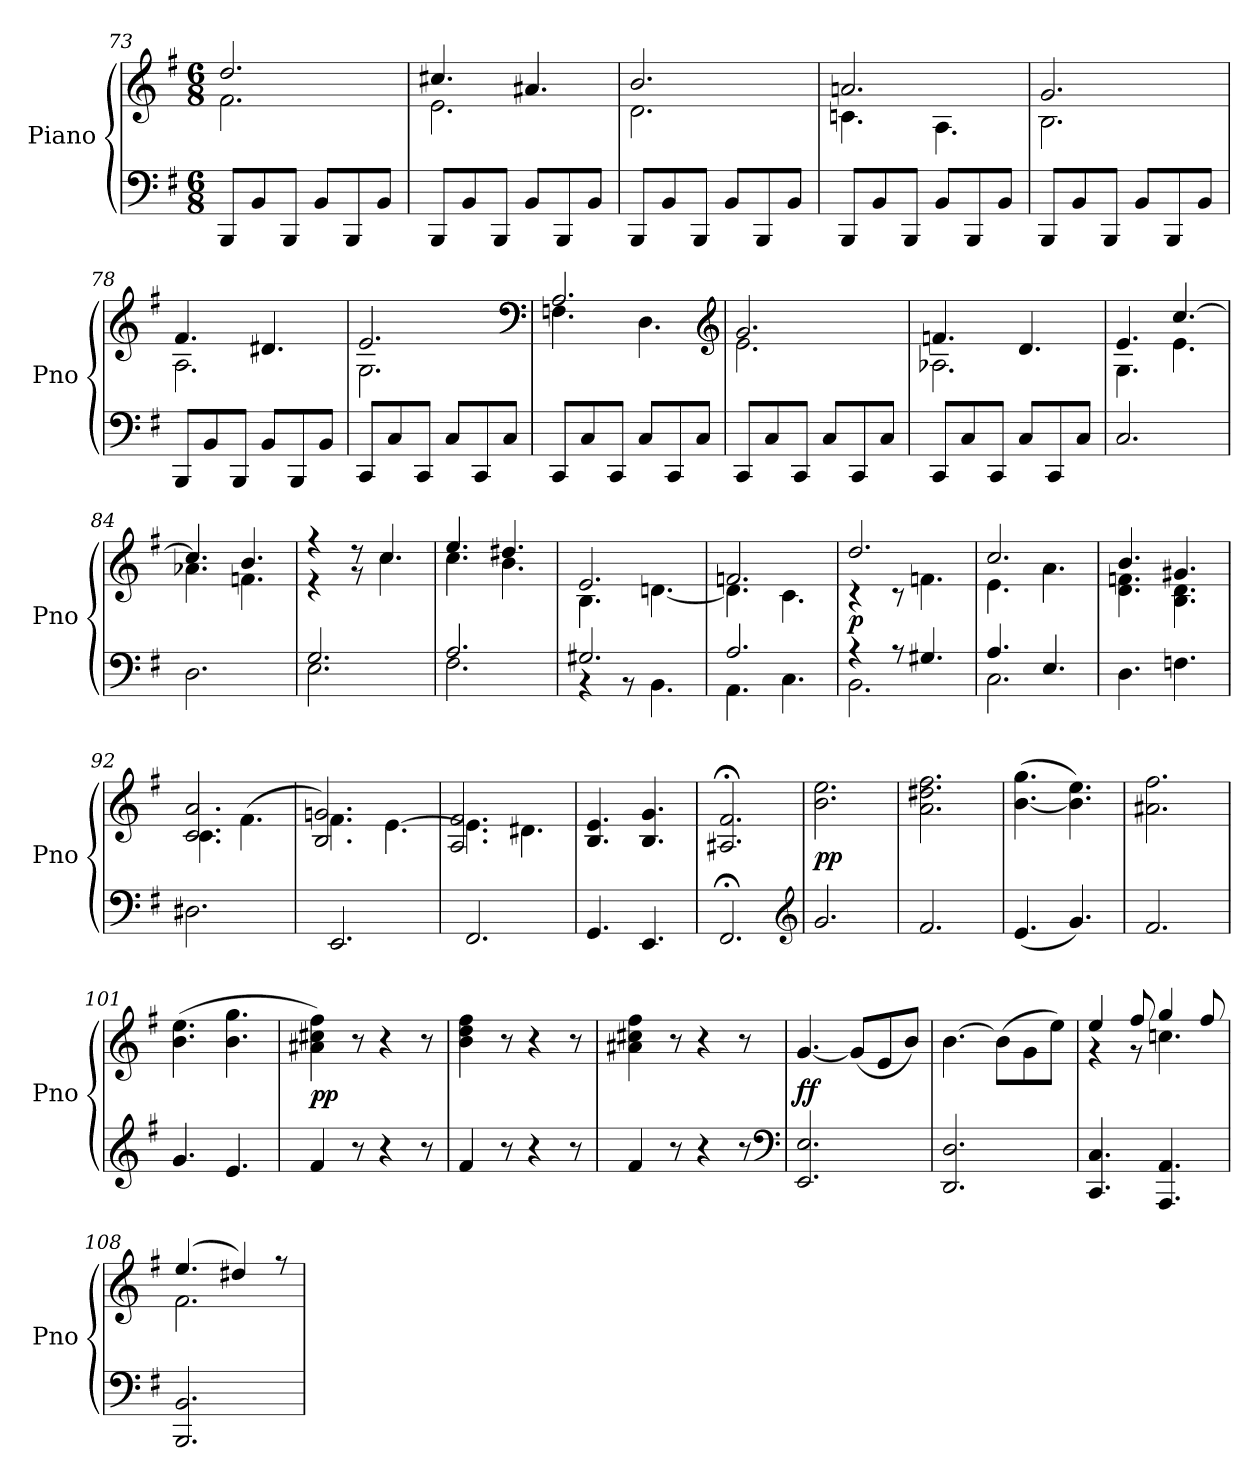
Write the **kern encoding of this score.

**kern	**kern	**dynam
*part1	*part1	*part1
*staff2	*staff1	*staff1/2
*I"Piano	*	*
*I'Pno	*	*
*clefF4	*clefG2	*
*k[f#]	*k[f#]	*
*e:	*e:	*
*M6/8	*M6/8	*
=73	=73	=73
*	*^	*
8BBB/L	2.dd/	2.f#\	.
8BB/	.	.	.
8BBB/J	.	.	.
8BB/L	.	.	.
8BBB/	.	.	.
8BB/J	.	.	.
=74	=74	=74	=74
8BBB/L	4.cc#X/	2.e\	.
8BB/	.	.	.
8BBB/J	.	.	.
8BB/L	4.a#X/	.	.
8BBB/	.	.	.
8BB/J	.	.	.
=75	=75	=75	=75
8BBB/L	2.b/	2.d\	.
8BB/	.	.	.
8BBB/J	.	.	.
8BB/L	.	.	.
8BBB/	.	.	.
8BB/J	.	.	.
=76	=76	=76	=76
8BBB/L	2.an/	4.cn\	.
8BB/	.	.	.
8BBB/J	.	.	.
8BB/L	.	4.A\	.
8BBB/	.	.	.
8BB/J	.	.	.
=77	=77	=77	=77
8BBB/L	2.g/	2.B\	.
8BB/	.	.	.
8BBB/J	.	.	.
8BB/L	.	.	.
8BBB/	.	.	.
8BB/J	.	.	.
=78	=78	=78	=78
8BBB/L	4.f#/	2.A\	.
8BB/	.	.	.
8BBB/J	.	.	.
8BB/L	4.d#X/	.	.
8BBB/	.	.	.
8BB/J	.	.	.
=79	=79	=79	=79
8CC/L	2.e/	2.G\	.
8C/	.	.	.
8CC/J	.	.	.
8C/L	.	.	.
8CC/	.	.	.
8C/J	.	.	.
*	*clefF4	*	*
=80	=80	=80	=80
8CC/L	2.A/	4.Fn\	.
8C/	.	.	.
8CC/J	.	.	.
8C/L	.	4.D\	.
8CC/	.	.	.
8C/J	.	.	.
*	*clefG2	*	*
=81	=81	=81	=81
8CC/L	2.g/	2.e\	.
8C/	.	.	.
8CC/J	.	.	.
8C/L	.	.	.
8CC/	.	.	.
8C/J	.	.	.
=82	=82	=82	=82
8CC/L	4.fn/	2.A-X\	.
8C/	.	.	.
8CC/J	.	.	.
8C/L	4.d/	.	.
8CC/	.	.	.
8C/J	.	.	.
=83	=83	=83	=83
2.C/	4.e/	4.G\	.
.	[4.cc/	4.e\	.
=84	=84	=84	=84
2.D\	4.cc/]	4.a-X\	.
.	4.b/	4.fn\	.
=85	=85	=85	=85
*^	*	*	*
2.G/	2.E\	4r	4r	.
.	.	8r	8r	.
.	.	4.cc/	4.cc\	.
=86	=86	=86	=86	=86
2.A/	2.F#\	4.ee/	4.cc\	.
.	.	4.dd#X/	4.b\	.
=87	=87	=87	=87	=87
2.G#X/	4r	2.e/	4.B\	.
.	8r	.	.	.
.	4.BB\	.	[4.dn\	.
=88	=88	=88	=88	=88
2.A/	4.AA\	2.fn/	4.d\]	.
.	4.C\	.	4.c\	.
=89	=89	=89	=89	=89
4r	2.BB\	2.dd/	4r	p
8r	.	.	8r	.
4.G#X/	.	.	4.fn\	.
=90	=90	=90	=90	=90
4.A/	2.C\	2.cc/	4.e\	.
4.E/	.	.	4.a\	.
*v	*v	*	*	*
=91	=91	=91	=91
4.D\	4.b/	4.d\ 4.fn\	.
4.Fn\	4.g#X/	4.B\ 4.d\	.
=92	=92	=92	=92
2.D#X\	2.c/ 2.a/	4.c\	.
.	.	(4.f#\	.
=93	=93	=93	=93
2.EE/	4.f#\	2.B/ 2.gn/)	.
.	[4.e\	.	.
=94	=94	=94	=94
2.FF#/	4.e\]	2.A/ 2.f#/	.
.	4.d#X\	.	.
*	*v	*v	*
=95	=95	=95
4.GG/	4.B/ 4.e/	.
4.EE/	4.B/ 4.g/	.
=96	=96	=96
2.FF#;</	2.A#X;</ 2.f#;</	.
*clefG2	*	*
=97	=97	=97
2.g/	2.b\ 2.ee\	pp
=98	=98	=98
2.f#/	2.a\ 2.dd#X\ 2.ff#\	.
=99	=99	=99
(4.e/	([4.b\ 4.gg\	.
4.g/)	4.b]\ 4.ee\)	.
=100	=100	=100
2.f#/	2.a#X\ 2.ff#\	.
=101	=101	=101
4.g/	(4.b\ 4.ee\	.
4.e/	4.b\ 4.gg\	.
=102	=102	=102
4f#/	4a#X\ 4cc#X\ 4ff#\)	pp
8r	8r	.
4r	4r	.
8r	8r	.
=103	=103	=103
4f#/	4b\ 4dd\ 4ff#\	.
8r	8r	.
4r	4r	.
8r	8r	.
=104	=104	=104
4f#/	4a#X\ 4cc#X\ 4ff#\	.
8r	8r	.
4r	4r	.
8r	8r	.
*clefF4	*	*
=105	=105	=105
2.EE/ 2.E/	[4.g/	ff
.	(8g/L]	.
.	8e/	.
.	8b/J)	.
=106	=106	=106
2.DD/ 2.D/	[4.b\	.
.	(8b\L]	.
.	8g\	.
.	8ee\J)	.
=107	=107	=107
*	*^	*
4.CC/ 4.C/	4ee/	4r	.
.	8ff#/	8r	.
4.AAA/ 4.AA/	4gg/	4.ccn\	.
.	8ff#/	.	.
=108	=108	=108	=108
2.BBB/ 2.BB/	(4.ee/	2.f#\	.
.	4dd#X/)	.	.
.	8r	.	.
*	*v	*v	*
=	=	=
*-	*-	*-
